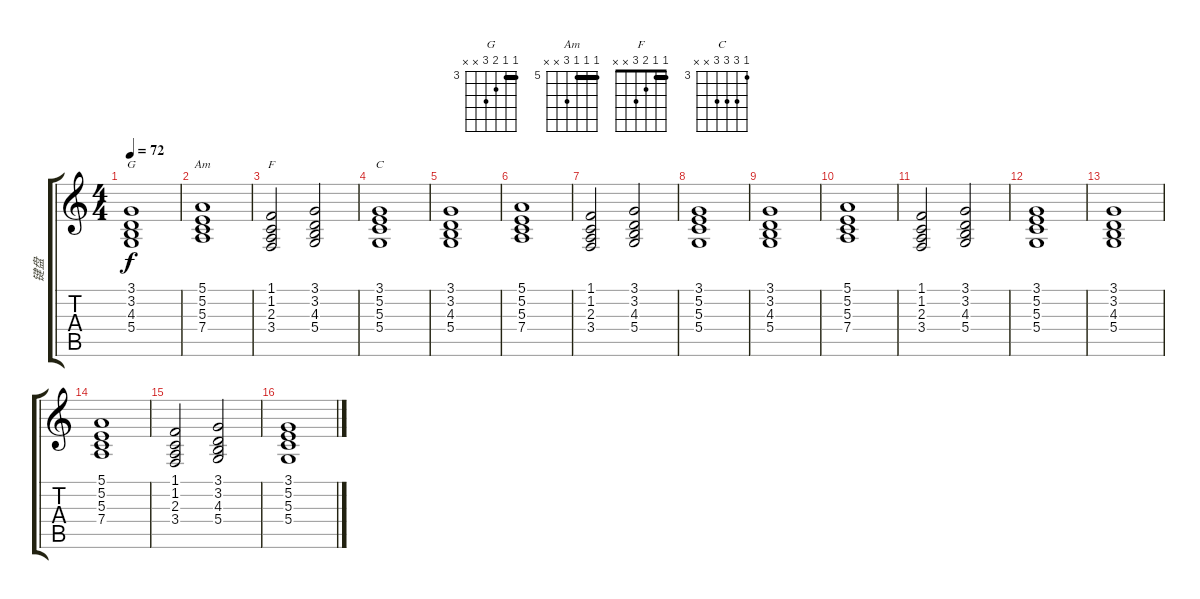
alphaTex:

\track ("键盘" "键盘") {instrument stringensemble1}
\staff {score tabs}
\tuning (E4 B3 G3 D3 A2 E2) {hide}
\chord ("G" 3 3 4 5 x x) {firstfret 3 barre 3}
\chord ("Am" 5 5 5 7 x x) {firstfret 5 barre 5}
\chord ("F" 1 1 2 3 x x) {barre 1}
\chord ("C" 3 5 5 5 x x) {firstfret 3}
\ts (4 4)
\tempo 72
\clef g2
\ks c
(3.1 3.2 4.3 5.4).1{ch "G" dy f} |
(5.1 5.2 5.3 7.4).1{ch "Am"} |
(1.1 1.2 2.3 3.4).2{ch "F"} (3.1 3.2 4.3 5.4).2 |
(3.1 5.2 5.3 5.4).1{ch "C"} |
(3.1 3.2 4.3 5.4).1 |
(5.1 5.2 5.3 7.4).1 |
(1.1 1.2 2.3 3.4).2 (3.1 3.2 4.3 5.4).2 |
(3.1 5.2 5.3 5.4).1 |
(3.1 3.2 4.3 5.4).1 |
(5.1 5.2 5.3 7.4).1 |
(1.1 1.2 2.3 3.4).2 (3.1 3.2 4.3 5.4).2 |
(3.1 5.2 5.3 5.4).1 |
(3.1 3.2 4.3 5.4).1 |
(5.1 5.2 5.3 7.4).1 |
(1.1 1.2 2.3 3.4).2 (3.1 3.2 4.3 5.4).2 |
(3.1 5.2 5.3 5.4).1
